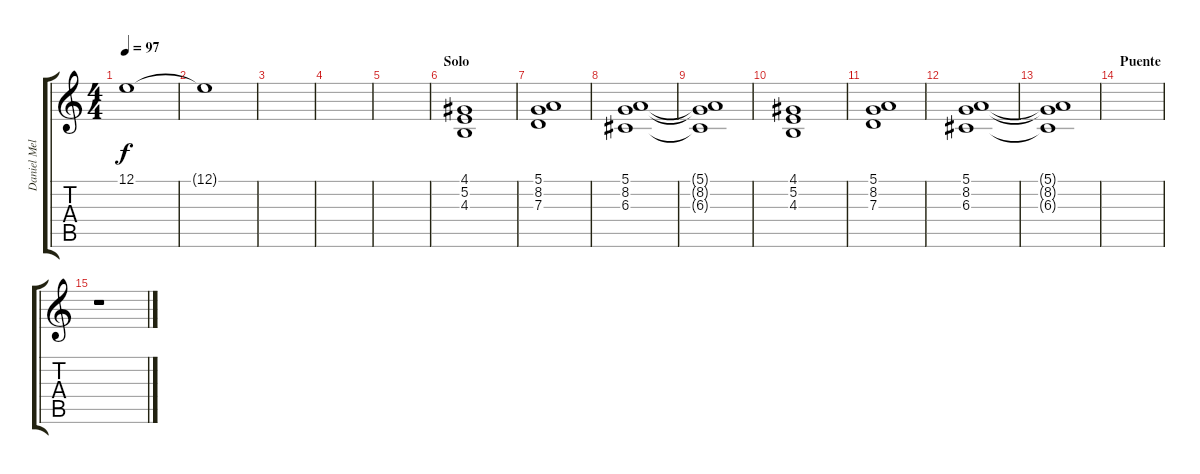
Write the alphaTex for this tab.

\track ("Daniel Melero" "Daniel Mel") {instrument stringensemble1}
\staff {score tabs}
\tuning (E4 B3 G3 D3 A2 E2) {hide}
\ts (4 4)
\tempo 97
\clef g2
\ks c
12.1{t}.1{dy f} |
12.1{t}.1 |
|
|
|
\section ("" "Solo")
(4.1 5.2 4.3).1 |
(5.1 8.2 7.3).1 |
(5.1 8.2 6.3).1 |
(5.1{t} 8.2{t} 6.3{t}).1 |
(4.1 5.2 4.3).1 |
(5.1 8.2 7.3).1 |
(5.1 8.2 6.3).1 |
(5.1{t} 8.2{t} 6.3{t}).1 |
\section ("" "Puente")
|
r.1
